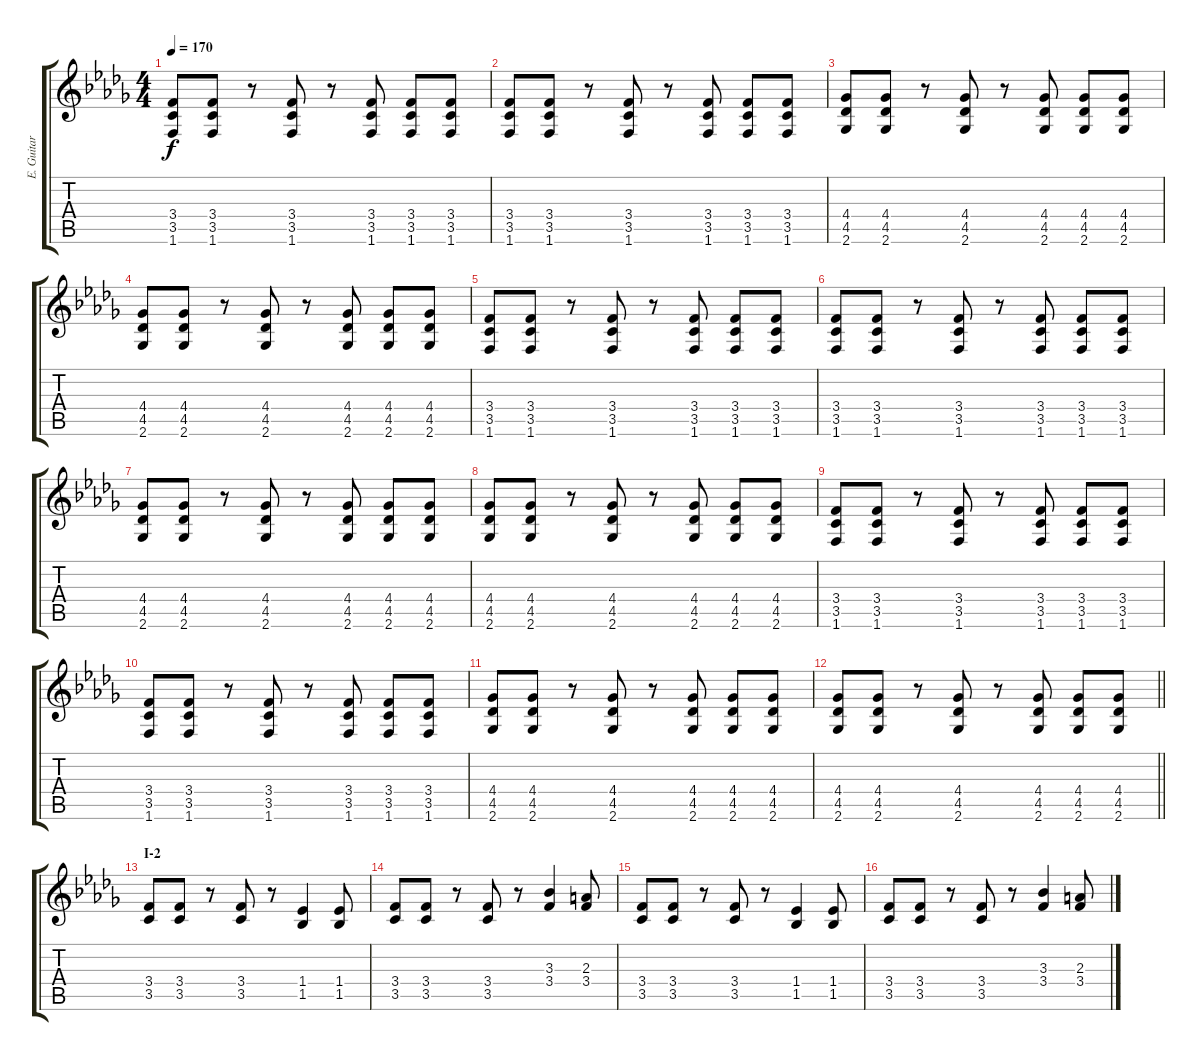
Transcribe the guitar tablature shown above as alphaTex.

\track ("E. Guitar I" "E. Guitar ") {instrument overdrivenguitar}
\staff {score tabs}
\tuning (E4 B3 G3 D3 A2 E2) {hide}
\ts (4 4)
\tempo 170
\clef g2
\ks db
(3.4 3.5 1.6).8{dy f} (3.4 3.5 1.6).8 r.8 (3.4 3.5 1.6).8 r.8 (3.4 3.5 1.6).8 (3.4 3.5 1.6).8 (3.4 3.5 1.6).8 |
(3.4 3.5 1.6).8 (3.4 3.5 1.6).8 r.8 (3.4 3.5 1.6).8 r.8 (3.4 3.5 1.6).8 (3.4 3.5 1.6).8 (3.4 3.5 1.6).8 |
(4.4 4.5 2.6).8 (4.4 4.5 2.6).8 r.8 (4.4 4.5 2.6).8 r.8 (4.4 4.5 2.6).8 (4.4 4.5 2.6).8 (4.4 4.5 2.6).8 |
(4.4 4.5 2.6).8 (4.4 4.5 2.6).8 r.8 (4.4 4.5 2.6).8 r.8 (4.4 4.5 2.6).8 (4.4 4.5 2.6).8 (4.4 4.5 2.6).8 |
(3.4 3.5 1.6).8 (3.4 3.5 1.6).8 r.8 (3.4 3.5 1.6).8 r.8 (3.4 3.5 1.6).8 (3.4 3.5 1.6).8 (3.4 3.5 1.6).8 |
(3.4 3.5 1.6).8 (3.4 3.5 1.6).8 r.8 (3.4 3.5 1.6).8 r.8 (3.4 3.5 1.6).8 (3.4 3.5 1.6).8 (3.4 3.5 1.6).8 |
(4.4 4.5 2.6).8 (4.4 4.5 2.6).8 r.8 (4.4 4.5 2.6).8 r.8 (4.4 4.5 2.6).8 (4.4 4.5 2.6).8 (4.4 4.5 2.6).8 |
(4.4 4.5 2.6).8 (4.4 4.5 2.6).8 r.8 (4.4 4.5 2.6).8 r.8 (4.4 4.5 2.6).8 (4.4 4.5 2.6).8 (4.4 4.5 2.6).8 |
(3.4 3.5 1.6).8 (3.4 3.5 1.6).8 r.8 (3.4 3.5 1.6).8 r.8 (3.4 3.5 1.6).8 (3.4 3.5 1.6).8 (3.4 3.5 1.6).8 |
(3.4 3.5 1.6).8 (3.4 3.5 1.6).8 r.8 (3.4 3.5 1.6).8 r.8 (3.4 3.5 1.6).8 (3.4 3.5 1.6).8 (3.4 3.5 1.6).8 |
(4.4 4.5 2.6).8 (4.4 4.5 2.6).8 r.8 (4.4 4.5 2.6).8 r.8 (4.4 4.5 2.6).8 (4.4 4.5 2.6).8 (4.4 4.5 2.6).8 |
\barLineRight lightlight
(4.4 4.5 2.6).8 (4.4 4.5 2.6).8 r.8 (4.4 4.5 2.6).8 r.8 (4.4 4.5 2.6).8 (4.4 4.5 2.6).8 (4.4 4.5 2.6).8 |
\section ("" "I-2")
(3.4 3.5).8 (3.4 3.5).8 r.8 (3.4 3.5).8 r.8 (1.4 1.5).4 (1.4 1.5).8 |
(3.4 3.5).8 (3.4 3.5).8 r.8 (3.4 3.5).8 r.8 (3.3 3.4).4 (2.3 3.4).8 |
(3.4 3.5).8 (3.4 3.5).8 r.8 (3.4 3.5).8 r.8 (1.4 1.5).4 (1.4 1.5).8 |
(3.4 3.5).8 (3.4 3.5).8 r.8 (3.4 3.5).8 r.8 (3.3 3.4).4 (2.3 3.4).8
